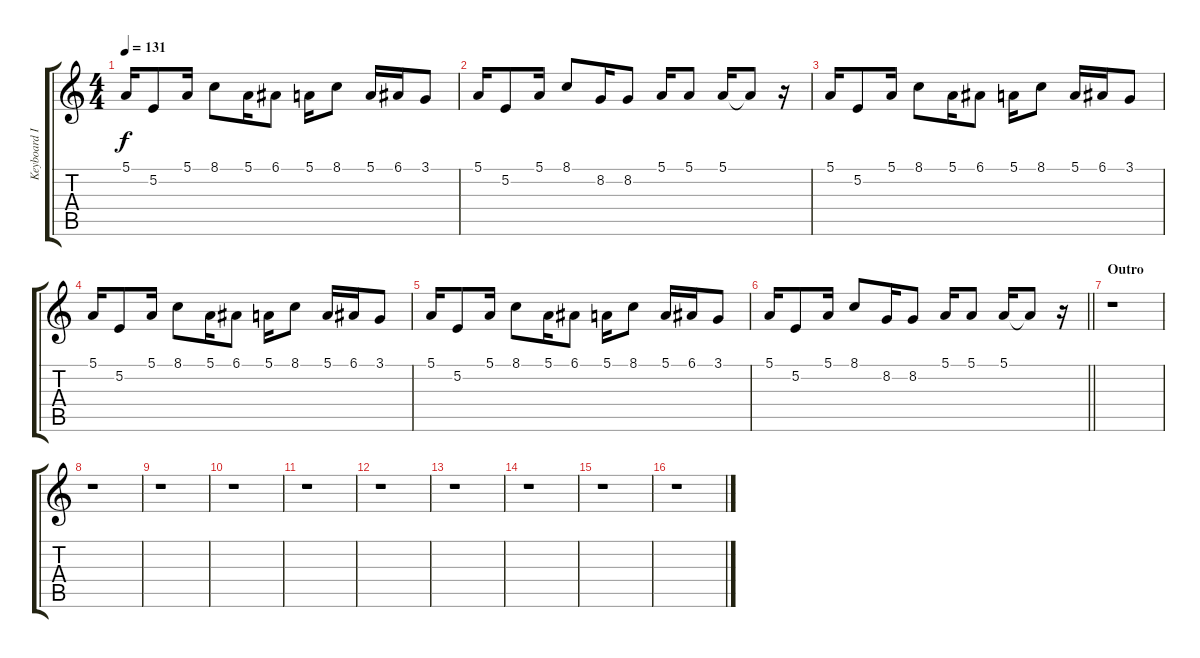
\track ("Keyboard III" "Keyboard I") {instrument orchestrahit}
\staff {score tabs}
\tuning (E4 B3 G3 D3 A2 E2) {hide}
\ts (4 4)
\tempo 131
\clef g2
\ks c
5.1.16{dy f} 5.2.8 5.1.16 8.1.8 5.1.16 6.1.8 5.1.16 8.1.8 5.1.16 6.1.16 3.1.8 |
5.1.16 5.2.8 5.1.16 8.1.8 8.2.16 8.2.8 5.1.16 5.1.8 5.1.16 5.1{t}.8 r.16 |
5.1.16 5.2.8 5.1.16 8.1.8 5.1.16 6.1.8 5.1.16 8.1.8 5.1.16 6.1.16 3.1.8 |
5.1.16 5.2.8 5.1.16 8.1.8 5.1.16 6.1.8 5.1.16 8.1.8 5.1.16 6.1.16 3.1.8 |
5.1.16 5.2.8 5.1.16 8.1.8 5.1.16 6.1.8 5.1.16 8.1.8 5.1.16 6.1.16 3.1.8 |
\barLineRight lightlight
5.1.16 5.2.8 5.1.16 8.1.8 8.2.16 8.2.8 5.1.16 5.1.8 5.1.16 5.1{t}.8 r.16 |
\section ("" "Outro")
r.1 |
r.1 |
r.1 |
r.1 |
r.1 |
r.1 |
r.1 |
r.1 |
r.1 |
r.1
